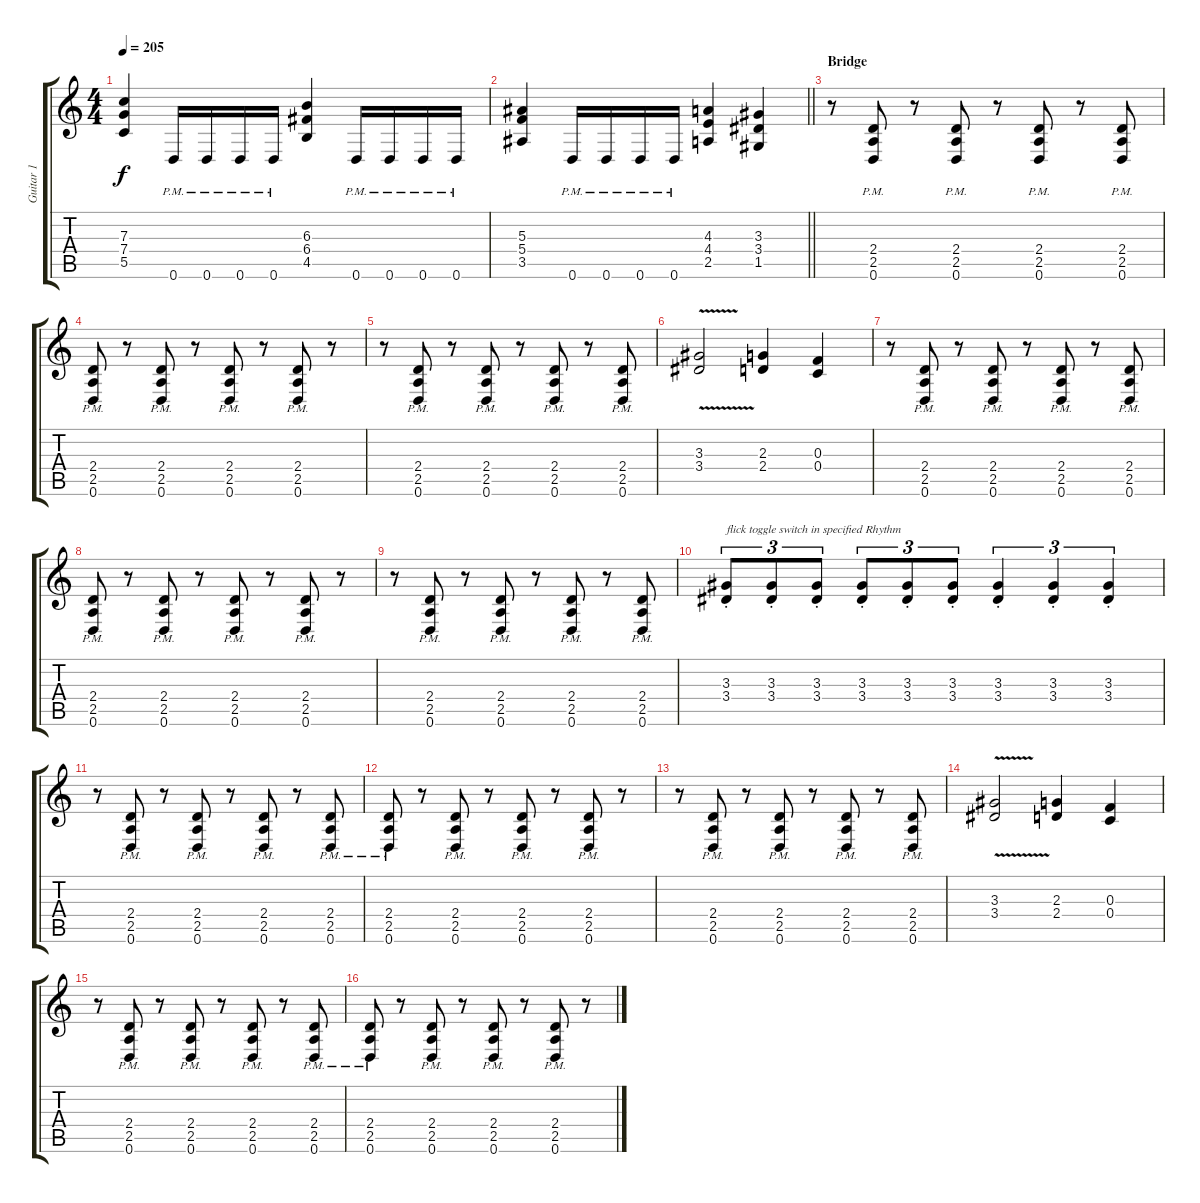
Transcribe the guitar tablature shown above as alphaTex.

\track ("Guitar 1" "Guitar 1") {instrument distortionguitar}
\staff {score tabs}
\tuning (D4 A3 F3 C3 G2 D2) {hide}
\ts (4 4)
\tempo 205
\clef g2
\ks c
(7.3 7.4 5.5).4{dy f} 0.6{pm}.16 0.6{pm}.16 0.6{pm}.16 0.6{pm}.16 (6.3 6.4 4.5).4 0.6{pm}.16 0.6{pm}.16 0.6{pm}.16 0.6{pm}.16 |
\barLineRight lightlight
(5.3 5.4 3.5).4 0.6{pm}.16 0.6{pm}.16 0.6{pm}.16 0.6{pm}.16 (4.3 4.4 2.5).4 (3.3 3.4 1.5).4 |
\section ("" "Bridge")
r.8 (2.4{pm} 2.5{pm} 0.6{pm}).8 r.8 (2.4{pm} 2.5{pm} 0.6{pm}).8 r.8 (2.4{pm} 2.5{pm} 0.6{pm}).8 r.8 (2.4{pm} 2.5{pm} 0.6{pm}).8 |
(2.4{pm} 2.5{pm} 0.6{pm}).8 r.8 (2.4{pm} 2.5{pm} 0.6{pm}).8 r.8 (2.4{pm} 2.5{pm} 0.6{pm}).8 r.8 (2.4{pm} 2.5{pm} 0.6{pm}).8 r.8 |
r.8 (2.4{pm} 2.5{pm} 0.6{pm}).8 r.8 (2.4{pm} 2.5{pm} 0.6{pm}).8 r.8 (2.4{pm} 2.5{pm} 0.6{pm}).8 r.8 (2.4{pm} 2.5{pm} 0.6{pm}).8 |
(3.3{v} 3.4{v}).2 (2.3 2.4).4 (0.3 0.4).4 |
r.8 (2.4{pm} 2.5{pm} 0.6{pm}).8 r.8 (2.4{pm} 2.5{pm} 0.6{pm}).8 r.8 (2.4{pm} 2.5{pm} 0.6{pm}).8 r.8 (2.4{pm} 2.5{pm} 0.6{pm}).8 |
(2.4{pm} 2.5{pm} 0.6{pm}).8 r.8 (2.4{pm} 2.5{pm} 0.6{pm}).8 r.8 (2.4{pm} 2.5{pm} 0.6{pm}).8 r.8 (2.4{pm} 2.5{pm} 0.6{pm}).8 r.8 |
r.8 (2.4{pm} 2.5{pm} 0.6{pm}).8 r.8 (2.4{pm} 2.5{pm} 0.6{pm}).8 r.8 (2.4{pm} 2.5{pm} 0.6{pm}).8 r.8 (2.4{pm} 2.5{pm} 0.6{pm}).8 |
(3.3{st} 3.4{st}).8{tu (3 2) txt "flick toggle switch in specified Rhythm"} (3.3{st} 3.4{st}).8{tu (3 2)} (3.3{st} 3.4{st}).8{tu (3 2)} (3.3{st} 3.4{st}).8{tu (3 2)} (3.3{st} 3.4{st}).8{tu (3 2)} (3.3{st} 3.4{st}).8{tu (3 2)} (3.3{st} 3.4{st}).4{tu (3 2)} (3.3{st} 3.4{st}).4{tu (3 2)} (3.3{st} 3.4{st}).4{tu (3 2)} |
r.8 (2.4{pm} 2.5{pm} 0.6{pm}).8 r.8 (2.4{pm} 2.5{pm} 0.6{pm}).8 r.8 (2.4{pm} 2.5{pm} 0.6{pm}).8 r.8 (2.4{pm} 2.5{pm} 0.6{pm}).8 |
(2.4{pm} 2.5{pm} 0.6{pm}).8 r.8 (2.4{pm} 2.5{pm} 0.6{pm}).8 r.8 (2.4{pm} 2.5{pm} 0.6{pm}).8 r.8 (2.4{pm} 2.5{pm} 0.6{pm}).8 r.8 |
r.8 (2.4{pm} 2.5{pm} 0.6{pm}).8 r.8 (2.4{pm} 2.5{pm} 0.6{pm}).8 r.8 (2.4{pm} 2.5{pm} 0.6{pm}).8 r.8 (2.4{pm} 2.5{pm} 0.6{pm}).8 |
(3.3{v} 3.4{v}).2 (2.3 2.4).4 (0.3 0.4).4 |
r.8 (2.4{pm} 2.5{pm} 0.6{pm}).8 r.8 (2.4{pm} 2.5{pm} 0.6{pm}).8 r.8 (2.4{pm} 2.5{pm} 0.6{pm}).8 r.8 (2.4{pm} 2.5{pm} 0.6{pm}).8 |
(2.4{pm} 2.5{pm} 0.6{pm}).8 r.8 (2.4{pm} 2.5{pm} 0.6{pm}).8 r.8 (2.4{pm} 2.5{pm} 0.6{pm}).8 r.8 (2.4{pm} 2.5{pm} 0.6{pm}).8 r.8
